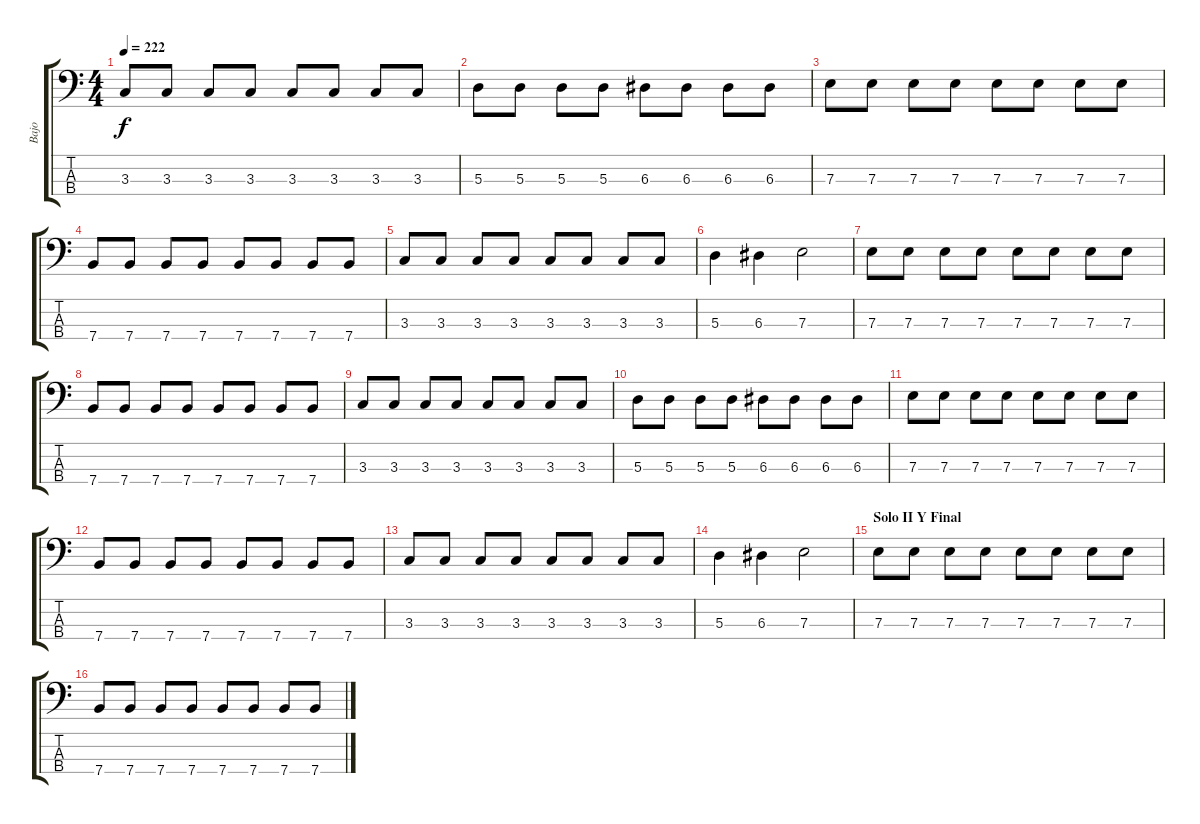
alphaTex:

\track ("Bajo" "Bajo") {instrument electricbassfinger}
\staff {score tabs}
\tuning (G2 D2 A1 E1) {hide}
\ts (4 4)
\tempo 222
\clef f4
\ks c
3.3.8{dy f} 3.3.8 3.3.8 3.3.8 3.3.8 3.3.8 3.3.8 3.3.8 |
5.3.8 5.3.8 5.3.8 5.3.8 6.3.8 6.3.8 6.3.8 6.3.8 |
7.3.8 7.3.8 7.3.8 7.3.8 7.3.8 7.3.8 7.3.8 7.3.8 |
7.4.8 7.4.8 7.4.8 7.4.8 7.4.8 7.4.8 7.4.8 7.4.8 |
3.3.8 3.3.8 3.3.8 3.3.8 3.3.8 3.3.8 3.3.8 3.3.8 |
5.3.4 6.3.4 7.3.2 |
7.3.8 7.3.8 7.3.8 7.3.8 7.3.8 7.3.8 7.3.8 7.3.8 |
7.4.8 7.4.8 7.4.8 7.4.8 7.4.8 7.4.8 7.4.8 7.4.8 |
3.3.8 3.3.8 3.3.8 3.3.8 3.3.8 3.3.8 3.3.8 3.3.8 |
5.3.8 5.3.8 5.3.8 5.3.8 6.3.8 6.3.8 6.3.8 6.3.8 |
7.3.8 7.3.8 7.3.8 7.3.8 7.3.8 7.3.8 7.3.8 7.3.8 |
7.4.8 7.4.8 7.4.8 7.4.8 7.4.8 7.4.8 7.4.8 7.4.8 |
3.3.8 3.3.8 3.3.8 3.3.8 3.3.8 3.3.8 3.3.8 3.3.8 |
5.3.4 6.3.4 7.3.2 |
\section ("" "Solo II Y Final")
7.3.8 7.3.8 7.3.8 7.3.8 7.3.8 7.3.8 7.3.8 7.3.8 |
7.4.8 7.4.8 7.4.8 7.4.8 7.4.8 7.4.8 7.4.8 7.4.8
